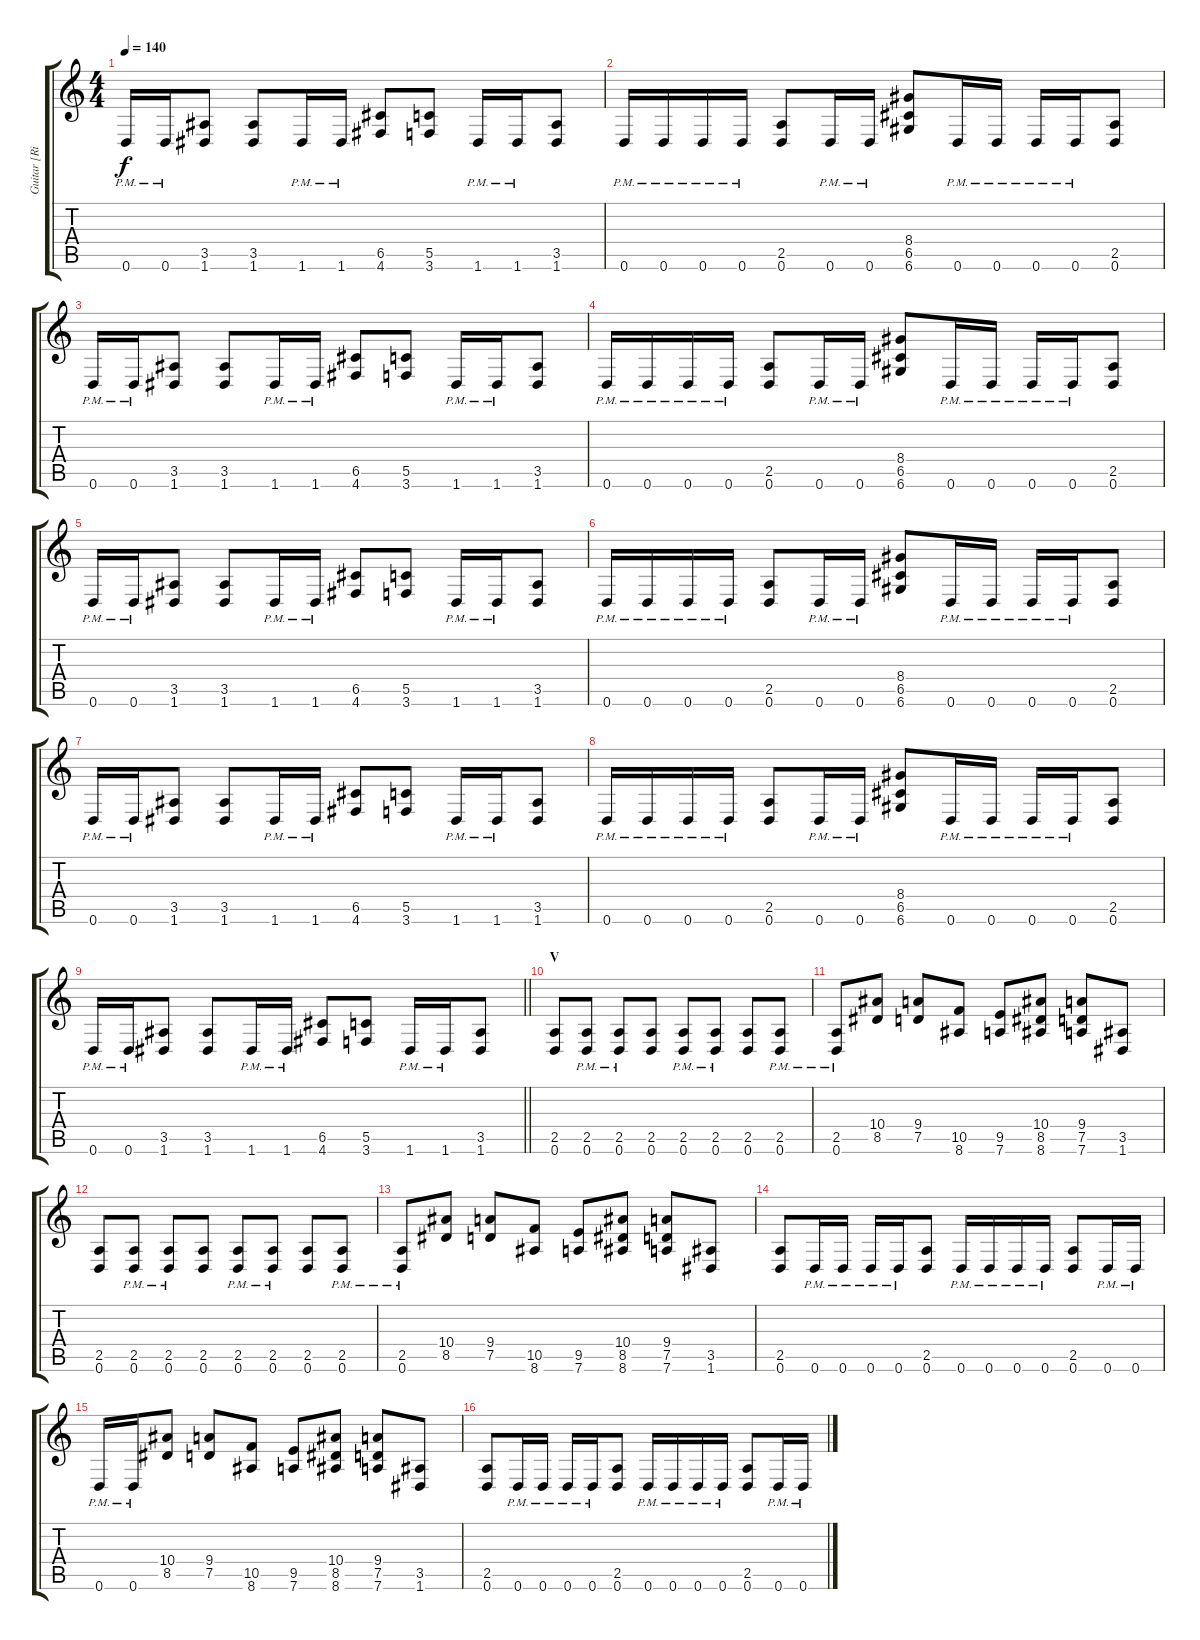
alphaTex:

\track ("Guitar [Right]" "Guitar [Ri") {instrument distortionguitar}
\staff {score tabs}
\tuning (D4 A3 F3 C3 G2 D2) {hide}
\ts (4 4)
\tempo 140
\clef g2
\ks c
0.6{pm}.16{dy f} 0.6{pm}.16 (3.5 1.6).8 (3.5 1.6).8 1.6{pm}.16 1.6{pm}.16 (6.5 4.6).8 (5.5 3.6).8 1.6{pm}.16 1.6{pm}.16 (3.5 1.6).8 |
0.6{pm}.16 0.6{pm}.16 0.6{pm}.16 0.6{pm}.16 (2.5 0.6).8 0.6{pm}.16 0.6{pm}.16 (8.4 6.5 6.6).8 0.6{pm}.16 0.6{pm}.16 0.6{pm}.16 0.6{pm}.16 (2.5 0.6).8 |
0.6{pm}.16 0.6{pm}.16 (3.5 1.6).8 (3.5 1.6).8 1.6{pm}.16 1.6{pm}.16 (6.5 4.6).8 (5.5 3.6).8 1.6{pm}.16 1.6{pm}.16 (3.5 1.6).8 |
0.6{pm}.16 0.6{pm}.16 0.6{pm}.16 0.6{pm}.16 (2.5 0.6).8 0.6{pm}.16 0.6{pm}.16 (8.4 6.5 6.6).8 0.6{pm}.16 0.6{pm}.16 0.6{pm}.16 0.6{pm}.16 (2.5 0.6).8 |
0.6{pm}.16 0.6{pm}.16 (3.5 1.6).8 (3.5 1.6).8 1.6{pm}.16 1.6{pm}.16 (6.5 4.6).8 (5.5 3.6).8 1.6{pm}.16 1.6{pm}.16 (3.5 1.6).8 |
0.6{pm}.16 0.6{pm}.16 0.6{pm}.16 0.6{pm}.16 (2.5 0.6).8 0.6{pm}.16 0.6{pm}.16 (8.4 6.5 6.6).8 0.6{pm}.16 0.6{pm}.16 0.6{pm}.16 0.6{pm}.16 (2.5 0.6).8 |
0.6{pm}.16 0.6{pm}.16 (3.5 1.6).8 (3.5 1.6).8 1.6{pm}.16 1.6{pm}.16 (6.5 4.6).8 (5.5 3.6).8 1.6{pm}.16 1.6{pm}.16 (3.5 1.6).8 |
0.6{pm}.16 0.6{pm}.16 0.6{pm}.16 0.6{pm}.16 (2.5 0.6).8 0.6{pm}.16 0.6{pm}.16 (8.4 6.5 6.6).8 0.6{pm}.16 0.6{pm}.16 0.6{pm}.16 0.6{pm}.16 (2.5 0.6).8 |
\barLineRight lightlight
0.6{pm}.16 0.6{pm}.16 (3.5 1.6).8 (3.5 1.6).8 1.6{pm}.16 1.6{pm}.16 (6.5 4.6).8 (5.5 3.6).8 1.6{pm}.16 1.6{pm}.16 (3.5 1.6).8 |
\section ("" "V")
(2.5 0.6).8 (2.5{pm} 0.6{pm}).8 (2.5{pm} 0.6{pm}).8 (2.5 0.6).8 (2.5{pm} 0.6{pm}).8 (2.5{pm} 0.6{pm}).8 (2.5 0.6).8 (2.5{pm} 0.6{pm}).8 |
(2.5{pm} 0.6{pm}).8 (10.4 8.5).8 (9.4 7.5).8 (10.5 8.6).8 (9.5 7.6).8 (10.4 8.5 8.6).8 (9.4 7.5 7.6).8 (3.5 1.6).8 |
(2.5 0.6).8 (2.5{pm} 0.6{pm}).8 (2.5{pm} 0.6{pm}).8 (2.5 0.6).8 (2.5{pm} 0.6{pm}).8 (2.5{pm} 0.6{pm}).8 (2.5 0.6).8 (2.5{pm} 0.6{pm}).8 |
(2.5{pm} 0.6{pm}).8 (10.4 8.5).8 (9.4 7.5).8 (10.5 8.6).8 (9.5 7.6).8 (10.4 8.5 8.6).8 (9.4 7.5 7.6).8 (3.5 1.6).8 |
(2.5 0.6).8 0.6{pm}.16 0.6{pm}.16 0.6{pm}.16 0.6{pm}.16 (2.5 0.6).8 0.6{pm}.16 0.6{pm}.16 0.6{pm}.16 0.6{pm}.16 (2.5 0.6).8 0.6{pm}.16 0.6{pm}.16 |
0.6{pm}.16 0.6{pm}.16 (10.4 8.5).8 (9.4 7.5).8 (10.5 8.6).8 (9.5 7.6).8 (10.4 8.5 8.6).8 (9.4 7.5 7.6).8 (3.5 1.6).8 |
(2.5 0.6).8 0.6{pm}.16 0.6{pm}.16 0.6{pm}.16 0.6{pm}.16 (2.5 0.6).8 0.6{pm}.16 0.6{pm}.16 0.6{pm}.16 0.6{pm}.16 (2.5 0.6).8 0.6{pm}.16 0.6{pm}.16
